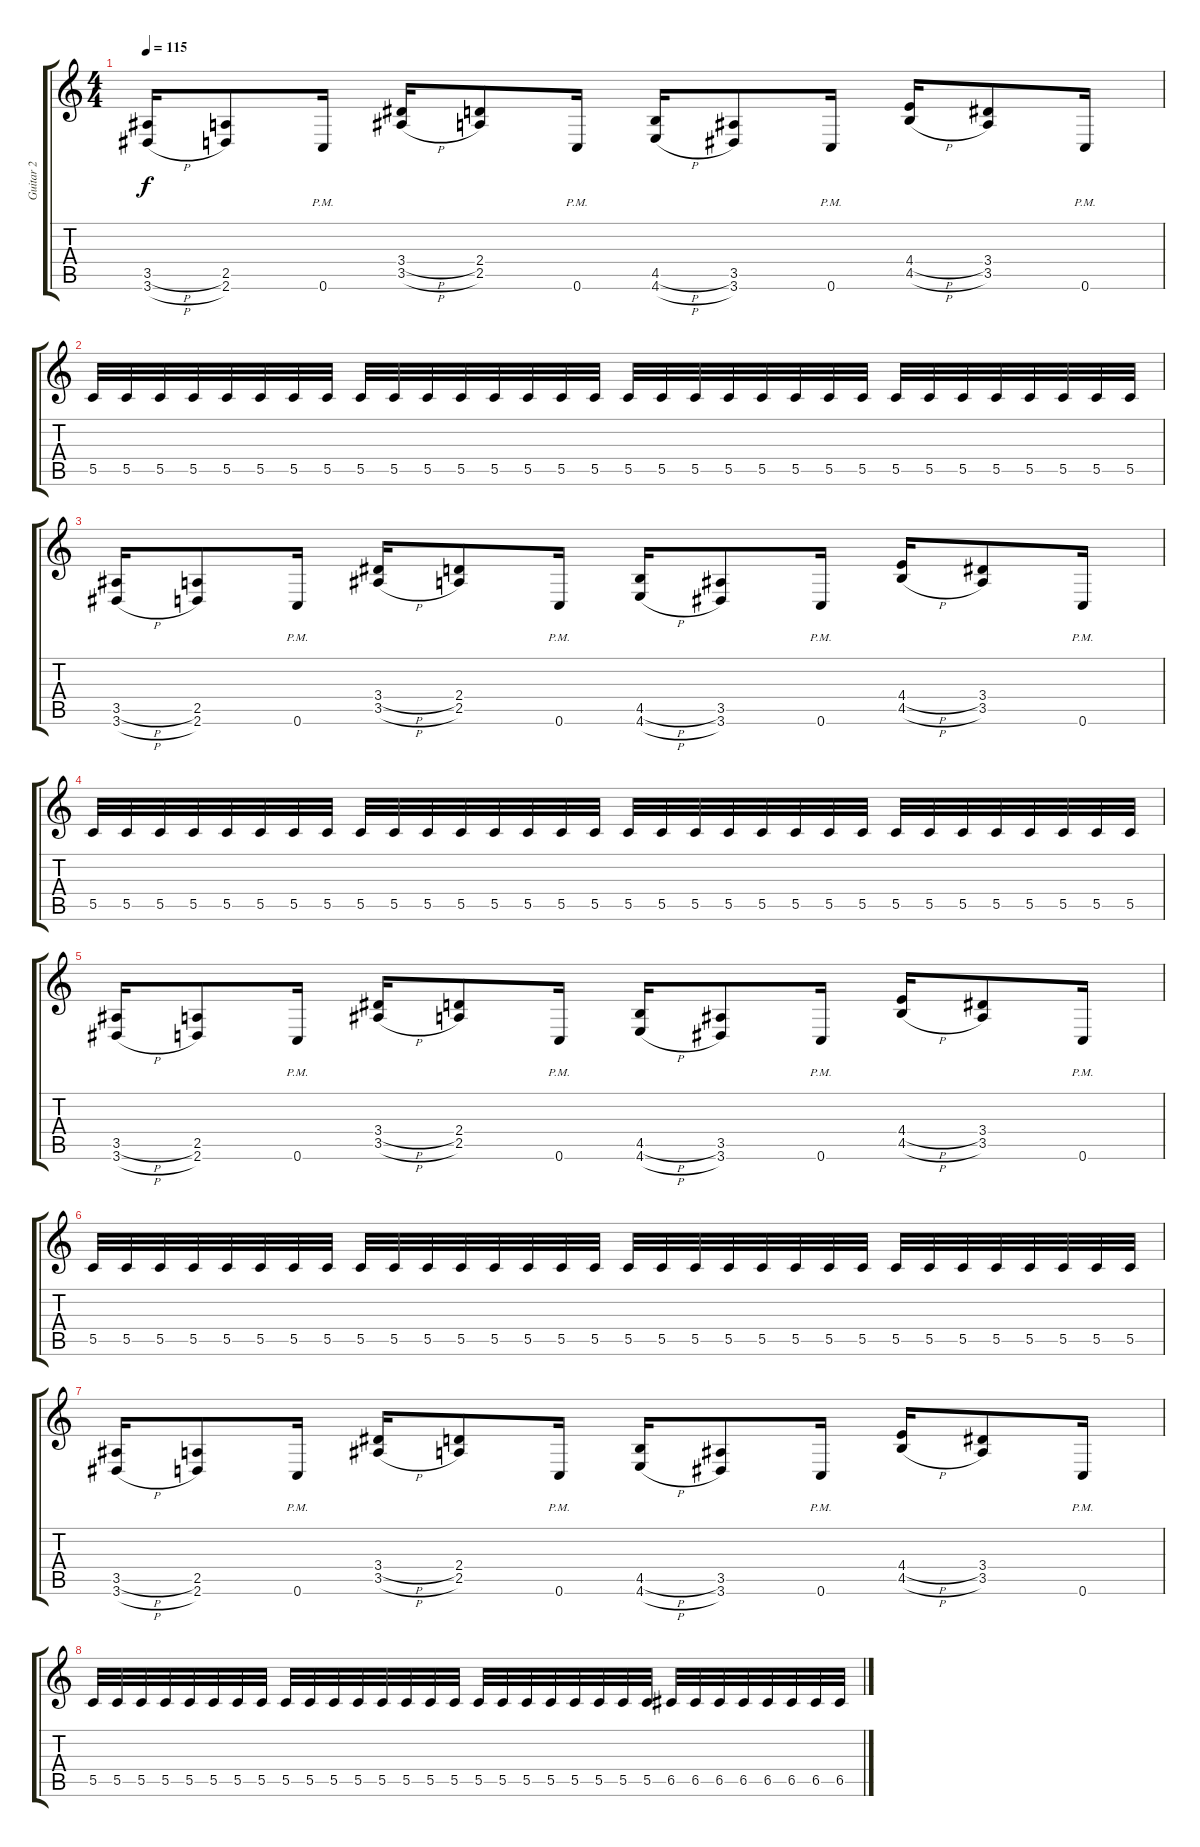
\track ("Guitar 2" "Guitar 2") {instrument distortionguitar}
\staff {score tabs}
\tuning (D4 A3 F3 C3 G2 C2) {hide}
\ts (4 4)
\tempo 115
\clef g2
\ks c
(3.5{h} 3.6{h}).16{dy f} (2.5 2.6).8 0.6{pm}.16 (3.4{h} 3.5{h}).16 (2.4 2.5).8 0.6{pm}.16 (4.5{h} 4.6{h}).16 (3.5 3.6).8 0.6{pm}.16 (4.4{h} 4.5{h}).16 (3.4 3.5).8 0.6{pm}.16 |
5.5.32 5.5.32 5.5.32 5.5.32 5.5.32 5.5.32 5.5.32 5.5.32 5.5.32 5.5.32 5.5.32 5.5.32 5.5.32 5.5.32 5.5.32 5.5.32 5.5.32 5.5.32 5.5.32 5.5.32 5.5.32 5.5.32 5.5.32 5.5.32 5.5.32 5.5.32 5.5.32 5.5.32 5.5.32 5.5.32 5.5.32 5.5.32 |
(3.5{h} 3.6{h}).16 (2.5 2.6).8 0.6{pm}.16 (3.4{h} 3.5{h}).16 (2.4 2.5).8 0.6{pm}.16 (4.5{h} 4.6{h}).16 (3.5 3.6).8 0.6{pm}.16 (4.4{h} 4.5{h}).16 (3.4 3.5).8 0.6{pm}.16 |
5.5.32 5.5.32 5.5.32 5.5.32 5.5.32 5.5.32 5.5.32 5.5.32 5.5.32 5.5.32 5.5.32 5.5.32 5.5.32 5.5.32 5.5.32 5.5.32 5.5.32 5.5.32 5.5.32 5.5.32 5.5.32 5.5.32 5.5.32 5.5.32 5.5.32 5.5.32 5.5.32 5.5.32 5.5.32 5.5.32 5.5.32 5.5.32 |
(3.5{h} 3.6{h}).16 (2.5 2.6).8 0.6{pm}.16 (3.4{h} 3.5{h}).16 (2.4 2.5).8 0.6{pm}.16 (4.5{h} 4.6{h}).16 (3.5 3.6).8 0.6{pm}.16 (4.4{h} 4.5{h}).16 (3.4 3.5).8 0.6{pm}.16 |
5.5.32 5.5.32 5.5.32 5.5.32 5.5.32 5.5.32 5.5.32 5.5.32 5.5.32 5.5.32 5.5.32 5.5.32 5.5.32 5.5.32 5.5.32 5.5.32 5.5.32 5.5.32 5.5.32 5.5.32 5.5.32 5.5.32 5.5.32 5.5.32 5.5.32 5.5.32 5.5.32 5.5.32 5.5.32 5.5.32 5.5.32 5.5.32 |
(3.5{h} 3.6{h}).16 (2.5 2.6).8 0.6{pm}.16 (3.4{h} 3.5{h}).16 (2.4 2.5).8 0.6{pm}.16 (4.5{h} 4.6{h}).16 (3.5 3.6).8 0.6{pm}.16 (4.4{h} 4.5{h}).16 (3.4 3.5).8 0.6{pm}.16 |
5.5.32 5.5.32 5.5.32 5.5.32 5.5.32 5.5.32 5.5.32 5.5.32 5.5.32 5.5.32 5.5.32 5.5.32 5.5.32 5.5.32 5.5.32 5.5.32 5.5.32 5.5.32 5.5.32 5.5.32 5.5.32 5.5.32 5.5.32 5.5.32 6.5.32 6.5.32 6.5.32 6.5.32 6.5.32 6.5.32 6.5.32 6.5.32
